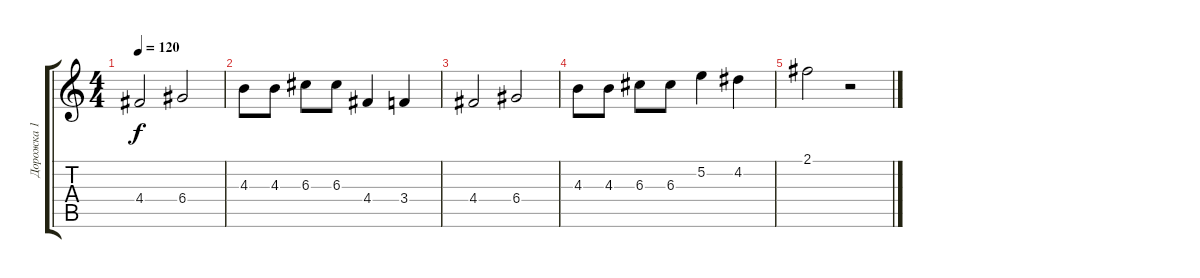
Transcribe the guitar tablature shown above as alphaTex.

\track ("Дорожка 1" "Дорожка 1") {instrument acousticguitarsteel}
\staff {score tabs}
\tuning (E4 B3 G3 D3 A2 E2) {hide}
\ts (4 4)
\tempo 120
\clef g2
\ks c
4.4.2{dy f} 6.4.2 |
4.3.8 4.3.8 6.3.8 6.3.8 4.4.4 3.4.4 |
4.4.2 6.4.2 |
4.3.8 4.3.8 6.3.8 6.3.8 5.2.4 4.2.4 |
2.1.2 r.2
